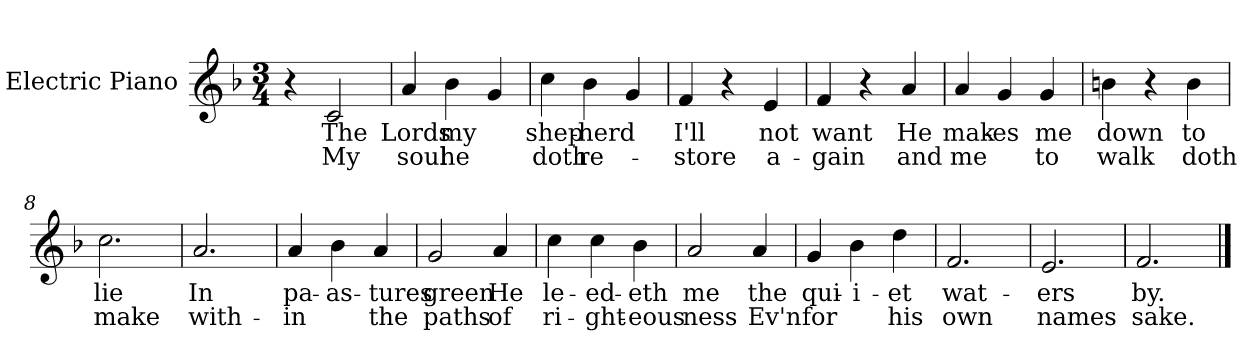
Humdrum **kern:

**kern	**text	**text
*part1	*part1	*part1
*staff1	*staff1	*staff1
*I"Electric Piano	*	*
*I'E.Pno	*	*
*clefG2	*	*
*k[b-]	*	*
*F:	*	*
*M3/4	*	*
=1	=1	=1
4r	.	.
2c/	The	My
=2	=2	=2
4a/	Lords	soul
4b-\	my	he
4g/	.	.
=3	=3	=3
4cc\	shep-	doth
4b-\	herd	re-
4g/	.	.
=4	=4	=4
4f/	I'll	store
4r	.	.
4e/	not	a-
=5	=5	=5
4f/	want	-gain
4r	.	.
4a/	He	and
!!LO:LB:g=z
=6	=6	=6
4a/	mak-	me
4g/	-es	.
4g/	me	to
=7	=7	=7
4bn\	down	walk
4r	.	.
4b\	to	doth
=8	=8	=8
2.cc\	lie	make
=9	=9	=9
2.a/	In	with-
=10	=10	=10
4a/	pa-	-in
4b-\	-as-	.
4a/	-tures	the
=11	=11	=11
2g/	green	paths
4a/	He	of
=12	=12	=12
4cc\	le-	ri-
4cc\	-ed-	-ght-
4b-\	-eth	eous
!!LO:LB:g=z
=13	=13	=13
2a/	me	ness
4a/	the	Ev'n
=14	=14	=14
4g/	qui-	for
4b-\	i-	.
4dd\	-et	his
=15	=15	=15
2.f/	wat-	own
=16	=16	=16
2.e/	ers	names
=17	=17	=17
2.f/	by.	sake.
==	==	==
*-	*-	*-
